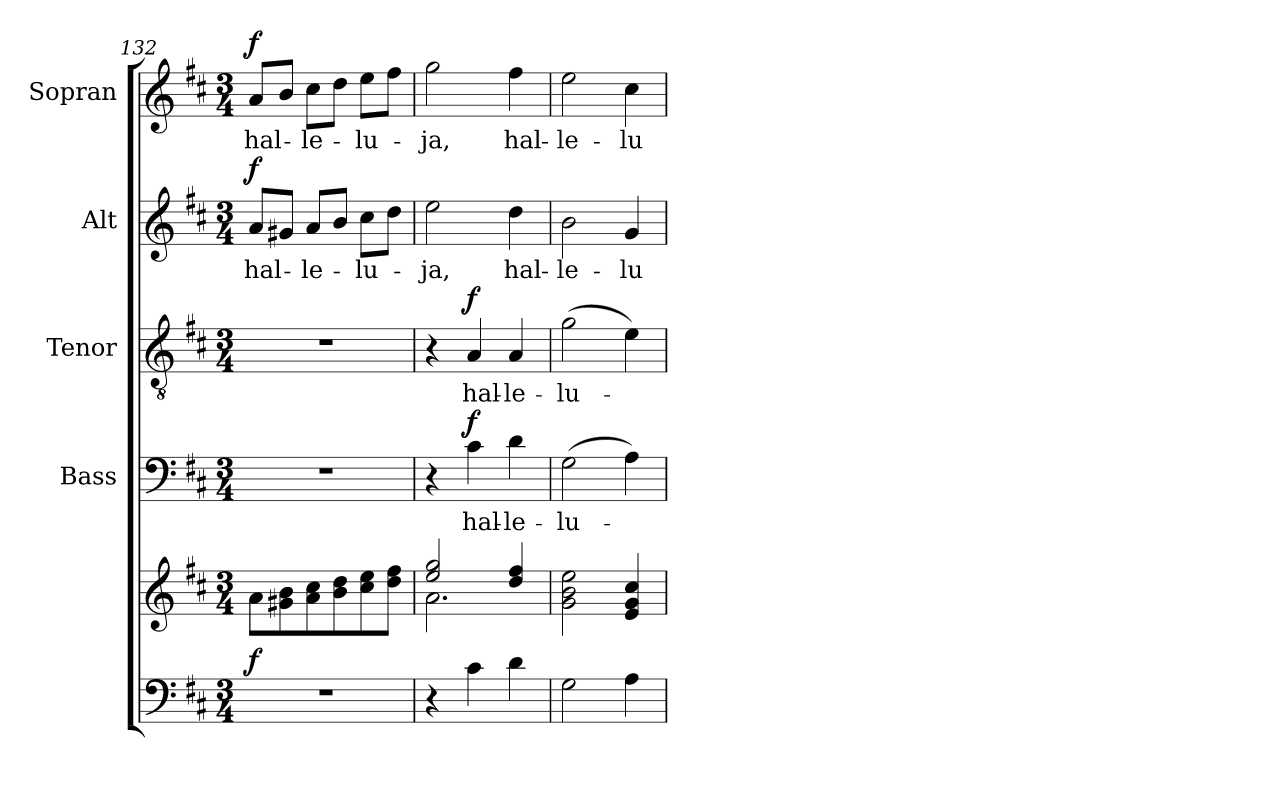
**kern	**kern	**dynam	**kern	**text	**dynam	**kern	**text	**dynam	**kern	**text	**dynam	**kern	**text	**dynam
*part5	*part5	*part5	*part4	*part4	*part4	*part3	*part3	*part3	*part2	*part2	*part2	*part1	*part1	*part1
*staff6	*staff5	*staff5/6	*staff4	*staff4	*staff4	*staff3	*staff3	*staff3	*staff2	*staff2	*staff2	*staff1	*staff1	*staff1
*	*	*	*I"Bass	*	*	*I"Tenor	*	*	*I"Alt	*	*	*I"Sopran	*	*
*	*	*	*I'B.	*	*	*I'T.	*	*	*I'A.	*	*	*I'S.	*	*
!!LO:LB:g=z
*clefF4	*clefG2	*	*clefF4	*	*	*clefGv2	*	*	*clefG2	*	*	*clefG2	*	*
*k[f#c#]	*k[f#c#]	*	*k[f#c#]	*	*	*k[f#c#]	*	*	*k[f#c#]	*	*	*k[f#c#]	*	*
*D:	*D:	*	*D:	*	*	*D:	*	*	*D:	*	*	*D:	*	*
*M3/4	*M3/4	*	*M3/4	*	*	*M3/4	*	*	*M3/4	*	*	*M3/4	*	*
=132	=132	=132	=132	=132	=132	=132	=132	=132	=132	=132	=132	=132	=132	=132
!	!	!LO:DY:a=2	!	!	!	!	!	!	!	!LO:LY:b	!LO:DY:a	!	!LO:LY:b	!LO:DY:a
2.r	8a\L	f	2.r	.	.	2.r	.	.	8a/L	hal-	f	8a/L	hal-	f
.	8g#X\ 8b\	.	.	.	.	.	.	.	8g#X/J	.	.	8b/J	.	.
!	!	!	!	!	!	!	!	!	!	!LO:LY:b	!	!	!LO:LY:b	!
.	8a\ 8cc#\	.	.	.	.	.	.	.	8a/L	-le-	.	8cc#\L	-le-	.
.	8b\ 8dd\	.	.	.	.	.	.	.	8b/J	.	.	8dd\J	.	.
!	!	!	!	!	!	!	!	!	!	!LO:LY:b	!	!	!LO:LY:b	!
.	8cc#\ 8ee\	.	.	.	.	.	.	.	8cc#\L	-lu-	.	8ee\L	-lu-	.
.	8dd\ 8ff#\J	.	.	.	.	.	.	.	8dd\J	.	.	8ff#\J	.	.
=133	=133	=133	=133	=133	=133	=133	=133	=133	=133	=133	=133	=133	=133	=133
*	*^	*	*	*	*	*	*	*	*	*	*	*	*	*
!	!	!	!	!	!	!	!	!	!	!	!LO:LY:b	!	!	!LO:LY:b	!
4r	2ee/ 2gg/	2.a\	.	4r	.	.	4r	.	.	2ee\	-ja,	.	2gg\	-ja,	.
!	!	!	!	!	!LO:LY:b	!LO:DY:a	!	!LO:LY:b	!LO:DY:a	!	!	!	!	!	!
4c#\	.	.	.	4c#\	hal-	f	4A/	hal-	f	.	.	.	.	.	.
!	!	!	!	!	!LO:LY:b	!	!	!LO:LY:b	!	!	!LO:LY:b	!	!	!LO:LY:b	!
4d\	4dd/ 4ff#/	.	.	4d\	-le-	.	4A/	-le-	.	4dd\	hal-	.	4ff#\	hal-	.
*	*v	*v	*	*	*	*	*	*	*	*	*	*	*	*	*
=134	=134	=134	=134	=134	=134	=134	=134	=134	=134	=134	=134	=134	=134	=134
!	!	!	!	!LO:LY:b	!	!	!LO:LY:b	!	!	!LO:LY:b	!	!	!LO:LY:b	!
2G\	2g\ 2b\ 2ee\	.	(>2G\	-lu-	.	(>2g\	-lu-	.	2b\	-le-	.	2ee\	-le-	.
!	!	!	!	!	!	!	!	!	!	!LO:LY:b	!	!	!LO:LY:b	!
4A\	4e/ 4g/ 4cc#/	.	4A\)	.	.	4e\)	.	.	4g/	-lu-	.	4cc#\	-lu-	.
=	=	=	=	=	=	=	=	=	=	=	=	=	=	=
*-	*-	*-	*-	*-	*-	*-	*-	*-	*-	*-	*-	*-	*-	*-
